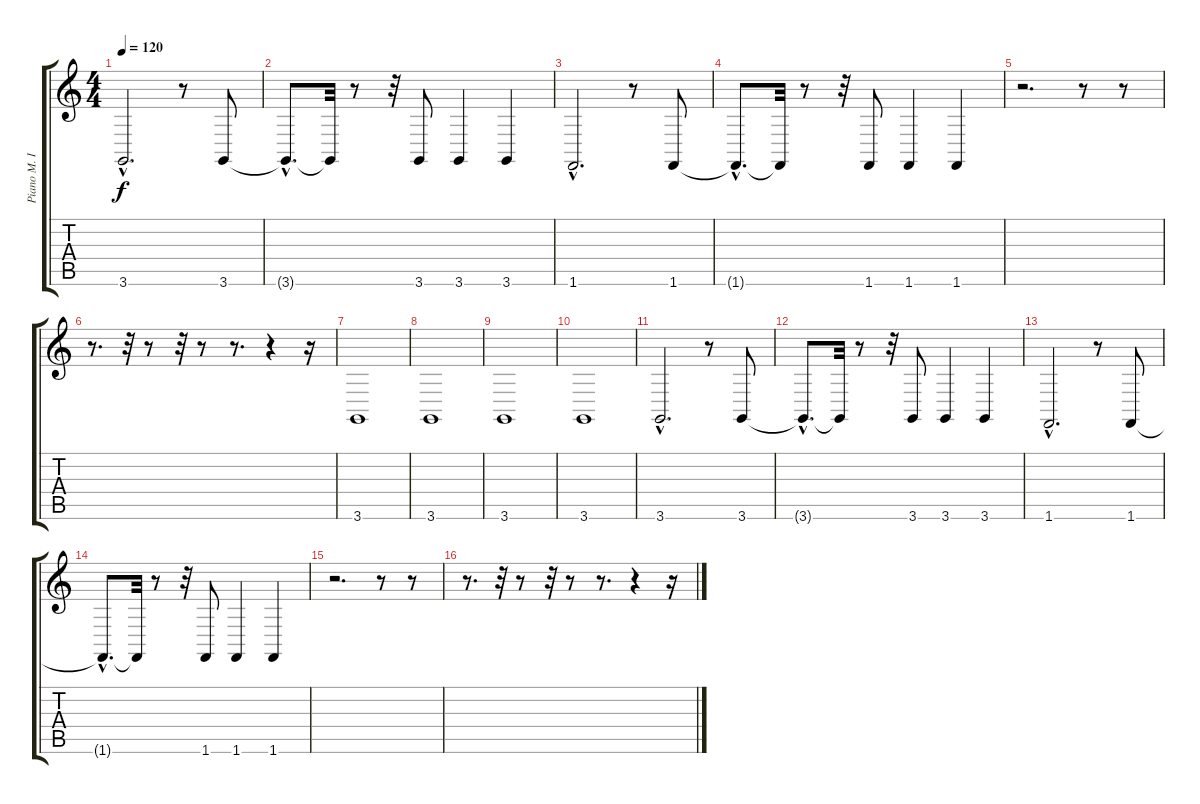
\track ("Piano M. Izq." "Piano M. I") {instrument acousticgrandpiano}
\staff {score tabs}
\tuning (E4 B3 G3 D3 A2 E2) {hide}
\ts (4 4)
\tempo 120
\clef g2
\ks c
3.6{hac}.2{d dy f} r.8 3.6.8 |
3.6{hac t}.8{d} 3.6{t}.32 r.8 r.32 3.6.8 3.6.4 3.6.4 |
1.6{hac}.2{d} r.8 1.6.8 |
1.6{hac t}.8{d} 1.6{t}.32 r.8 r.32 1.6.8 1.6.4 1.6.4 |
r.2{d} r.8 r.8 |
r.8{d} r.32 r.8 r.32 r.8 r.8{d} r.4 r.16 |
3.6.1 |
3.6.1 |
3.6.1 |
3.6.1 |
3.6{hac}.2{d} r.8 3.6.8 |
3.6{hac t}.8{d} 3.6{t}.32 r.8 r.32 3.6.8 3.6.4 3.6.4 |
1.6{hac}.2{d} r.8 1.6.8 |
1.6{hac t}.8{d} 1.6{t}.32 r.8 r.32 1.6.8 1.6.4 1.6.4 |
r.2{d} r.8 r.8 |
r.8{d} r.32 r.8 r.32 r.8 r.8{d} r.4 r.16
